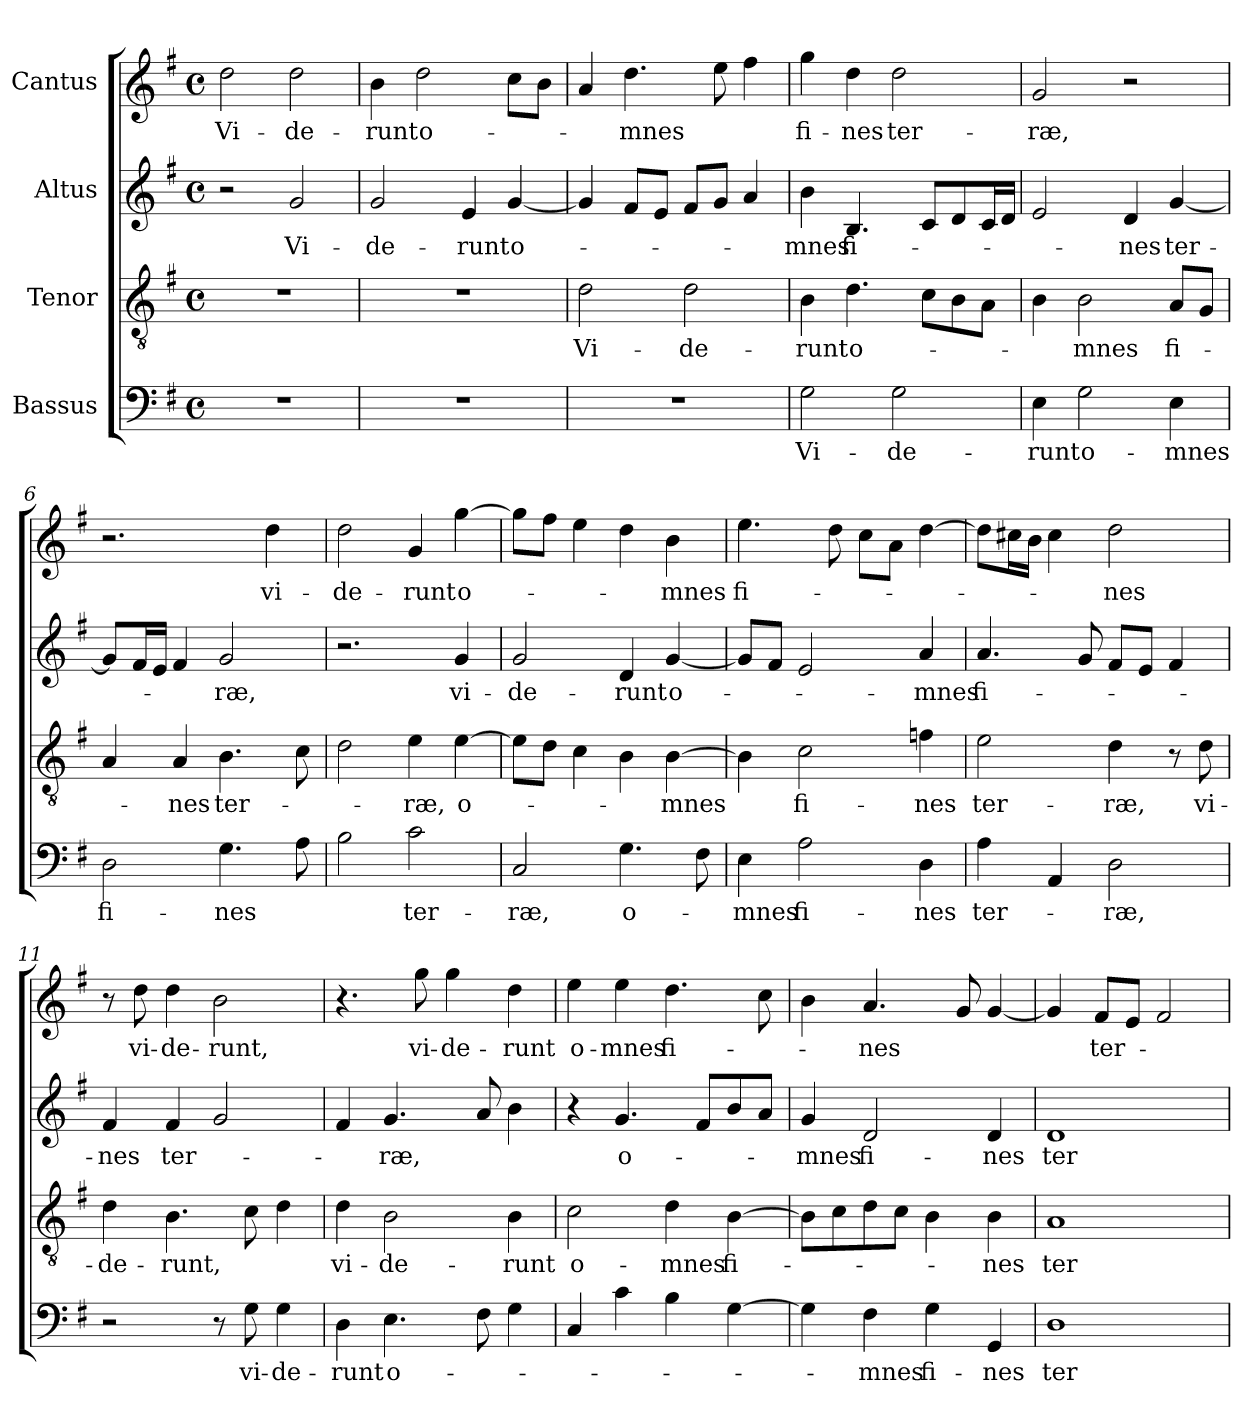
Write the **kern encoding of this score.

**kern	**text	**kern	**text	**kern	**text	**kern	**text
*part4	*part4	*part3	*part3	*part2	*part2	*part1	*part1
*staff4	*staff4	*staff3	*staff3	*staff2	*staff2	*staff1	*staff1
*I"Bassus	*	*I"Tenor	*	*I"Altus	*	*I"Cantus	*
*clefF4	*	*clefGv2	*	*clefG2	*	*clefG2	*
*k[f#]	*	*k[f#]	*	*k[f#]	*	*k[f#]	*
*G:	*	*G:	*	*G:	*	*G:	*
*M4/4	*	*M4/4	*	*M4/4	*	*M4/4	*
*met(c)	*	*met(c)	*	*met(c)	*	*met(c)	*
=1	=1	=1	=1	=1	=1	=1	=1
1r	.	1r	.	2r	.	2dd\	Vi-
.	.	.	.	2g/	Vi-	2dd\	-de-
=2	=2	=2	=2	=2	=2	=2	=2
1r	.	1r	.	2g/	-de-	4b\	-runt
.	.	.	.	.	.	2dd\	o-
.	.	.	.	4e/	-runt	.	.
.	.	.	.	[4g/	o-	8cc\L	.
.	.	.	.	.	.	8b\J	.
=3	=3	=3	=3	=3	=3	=3	=3
1r	.	2d\	Vi-	4g/]	.	4a/	.
.	.	.	.	8f#/L	.	4.dd\	-mnes
.	.	.	.	8e/J	.	.	.
.	.	2d\	-de-	8f#/L	.	.	.
.	.	.	.	8g/J	.	8ee\	.
.	.	.	.	4a/	.	4ff#\	.
=4	=4	=4	=4	=4	=4	=4	=4
2G\	Vi-	4B\	-runt	4b\	-mnes	4gg\	fi-
.	.	4.d\	o-	4.B/	fi-	4dd\	-nes
2G\	-de-	.	.	.	.	2dd\	ter-
.	.	8c\L	.	8c/L	.	.	.
.	.	8B\	.	8d/	.	.	.
.	.	8A\J	.	16c/L	.	.	.
.	.	.	.	16d/JJ	.	.	.
=5	=5	=5	=5	=5	=5	=5	=5
4E\	-runt	4B\	.	2e/	.	2g/	-ræ,
2G\	o-	2B\	-mnes	.	.	.	.
.	.	.	.	4d/	-nes	2r	.
4E\	-mnes	8A/L	fi-	[4g/	ter-	.	.
.	.	8G/J	.	.	.	.	.
=6	=6	=6	=6	=6	=6	=6	=6
2D\	fi-	4A/	.	8g/L]	.	2.r	.
.	.	.	.	16f#/L	.	.	.
.	.	.	.	16e/JJ	.	.	.
.	.	4A/	-nes	4f#/	.	.	.
4.G\	-nes	4.B\	ter-	2g/	-ræ,	.	.
.	.	.	.	.	.	4dd\	vi-
8A\	.	8c\	.	.	.	.	.
!!LO:LB:g=z
=7	=7	=7	=7	=7	=7	=7	=7
2B\	.	2d\	.	2.r	.	2dd\	-de-
2c\	ter-	4e\	-ræ,	.	.	4g/	-runt
.	.	[4e\	o-	4g/	vi-	[4gg\	o-
=8	=8	=8	=8	=8	=8	=8	=8
2C/	-ræ,	8e\L]	.	2g/	-de-	8gg\L]	.
.	.	8d\J	.	.	.	8ff#\J	.
.	.	4c\	.	.	.	4ee\	.
4.G\	o-	4B\	.	4d/	-runt	4dd\	.
.	.	[4B\	-mnes	[4g/	o-	4b\	-mnes
8F#\	.	.	.	.	.	.	.
=9	=9	=9	=9	=9	=9	=9	=9
4E\	-mnes	4B\]	.	8g/L]	.	4.ee\	fi-
.	.	.	.	8f#/J	.	.	.
2A\	fi-	2c\	fi-	2e/	.	.	.
.	.	.	.	.	.	8dd\	.
.	.	.	.	.	.	8cc\L	.
.	.	.	.	.	.	8a\J	.
4D\	-nes	4fn\	-nes	4a/	-mnes	[4dd\	.
=10	=10	=10	=10	=10	=10	=10	=10
4A\	ter-	2e\	ter-	4.a/	fi-	8dd\L]	.
.	.	.	.	.	.	16cc#X\L	.
.	.	.	.	.	.	16b\JJ	.
4AA/	.	.	.	.	.	4cc#\	.
.	.	.	.	8g/	.	.	.
2D\	-ræ,	4d\	-ræ,	8f#/L	.	2dd\	-nes
.	.	.	.	8e/J	.	.	.
.	.	8r	.	4f#/	.	.	.
.	.	8d\	vi-	.	.	.	.
=11	=11	=11	=11	=11	=11	=11	=11
2r	.	4d\	-de-	4f#/	-nes	8r	.
.	.	.	.	.	.	8dd\	vi-
.	.	4.B\	-runt,	4f#/	ter-	4dd\	-de-
8r	.	.	.	2g/	.	2b\	-runt,
8G\	vi-	8c\	.	.	.	.	.
4G\	-de-	4d\	.	.	.	.	.
=12	=12	=12	=12	=12	=12	=12	=12
4D\	-runt	4d\	vi-	4f#/	.	4.r	.
4.E\	o-	2B\	-de-	4.g/	-ræ,	.	.
.	.	.	.	.	.	8gg\	vi-
.	.	.	.	.	.	4gg\	-de-
8F#\	.	.	.	8a/	.	.	.
4G\	.	4B\	-runt	4b\	.	4dd\	-runt
!!LO:LB:g=z
=13	=13	=13	=13	=13	=13	=13	=13
4C/	.	2c\	o-	4r	.	4ee\	o-
4c\	.	.	.	4.g/	o-	4ee\	-mnes
4B\	.	4d\	-mnes	.	.	4.dd\	fi-
.	.	.	.	8f#/L	.	.	.
[4G\	.	[4B\	fi-	8b/	.	.	.
.	.	.	.	8a/J	.	8cc\	.
=14	=14	=14	=14	=14	=14	=14	=14
4G\]	.	8B\L]	.	4g/	-mnes	4b\	.
.	.	8c\	.	.	.	.	.
4F#\	-mnes	8d\	.	2d/	fi-	4.a/	-nes
.	.	8c\J	.	.	.	.	.
4G\	fi-	4B\	.	.	.	.	.
.	.	.	.	.	.	8g/	.
4GG/	-nes	4B\	-nes	4d/	-nes	[4g/	.
=15	=15	=15	=15	=15	=15	=15	=15
1D	ter-	1A	ter-	1d	ter-	4g/]	.
.	.	.	.	.	.	8f#/L	ter-
.	.	.	.	.	.	8e/J	.
.	.	.	.	.	.	2f#/	.
=	=	=	=	=	=	=	=
*-	*-	*-	*-	*-	*-	*-	*-
